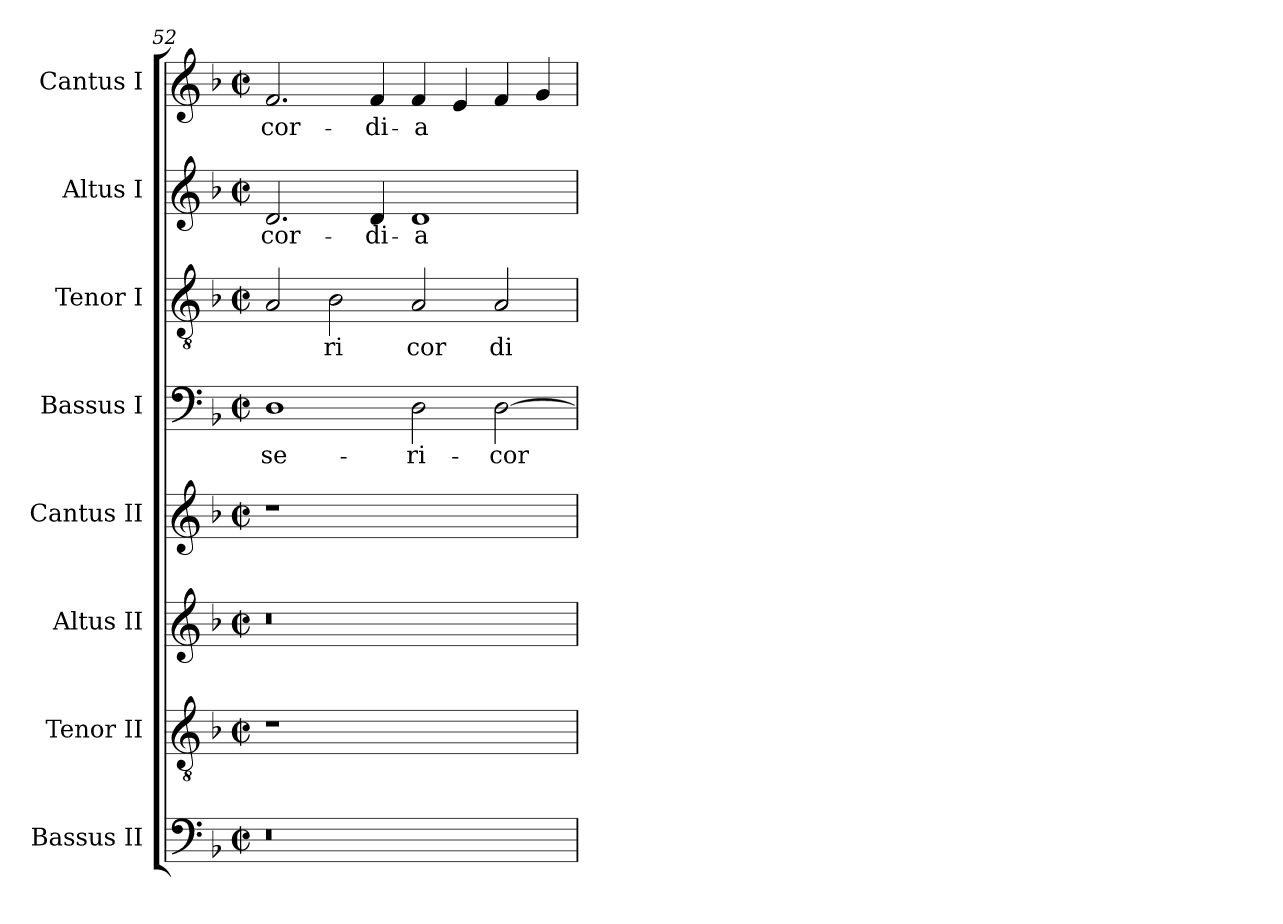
**kern	**kern	**kern	**kern	**kern	**text	**kern	**text	**kern	**text	**kern	**text
*part8	*part7	*part6	*part5	*part4	*part4	*part3	*part3	*part2	*part2	*part1	*part1
*staff8	*staff7	*staff6	*staff5	*staff4	*staff4	*staff3	*staff3	*staff2	*staff2	*staff1	*staff1
*I"Bassus II	*I"Tenor II	*I"Altus II	*I"Cantus II	*I"Bassus I	*	*I"Tenor I	*	*I"Altus I	*	*I"Cantus I	*
*clefF4	*clefGv2	*clefG2	*clefG2	*clefF4	*	*clefGv2	*	*clefG2	*	*clefG2	*
*k[b-]	*k[b-]	*k[b-]	*k[b-]	*k[b-]	*	*k[b-]	*	*k[b-]	*	*k[b-]	*
*F:	*F:	*F:	*F:	*F:	*	*F:	*	*F:	*	*F:	*
*M2/2	*M2/2	*M2/2	*M2/2	*M2/2	*	*M2/2	*	*M2/2	*	*M2/2	*
*met(c|)	*met(c|)	*met(c|)	*met(c|)	*met(c|)	*	*met(c|)	*	*met(c|)	*	*met(c|)	*
=52	=52	=52	=52	=52	=52	=52	=52	=52	=52	=52	=52
!	!	!	!	!	!LO:LY:b:cj	!	!LO:LY:b:cj	!	!LO:LY:b:cj	!	!LO:LY:b:cj
0r	1r	0r	1r	1D	-se-	2A/	.	2.d/	-cor-	2.f/	-cor-
!	!	!	!	!	!	!	!LO:LY:b:cj	!	!	!	!
.	.	.	.	.	.	2B-\	ri	.	.	.	.
!	!	!	!	!	!	!	!	!	!LO:LY:b:cj	!	!LO:LY:b:cj
.	.	.	.	.	.	.	.	4d/	-di-	4f/	-di-
!	!	!	!	!	!LO:LY:b:cj	!	!LO:LY:b:cj	!	!LO:LY:b:cj	!	!LO:LY:b:cj
.	1ryy	.	1ryy	2D\	-ri-	2A/	cor	1d	-a	4f/	-a
!	!	!	!	!	!	!	!	!	!	!	!LO:LY:b:cj
.	.	.	.	.	.	.	.	.	.	4e/	.
!	!	!	!	!	!LO:LY:b:cj	!	!LO:LY:b:cj	!	!	!	!LO:LY:b:cj
.	.	.	.	[>2D\	-cor-	2A/	di	.	.	4f/	.
!	!	!	!	!	!	!	!	!	!	!	!LO:LY:b:cj
.	.	.	.	.	.	.	.	.	.	4g/	.
=	=	=	=	=	=	=	=	=	=	=	=
*-	*-	*-	*-	*-	*-	*-	*-	*-	*-	*-	*-
